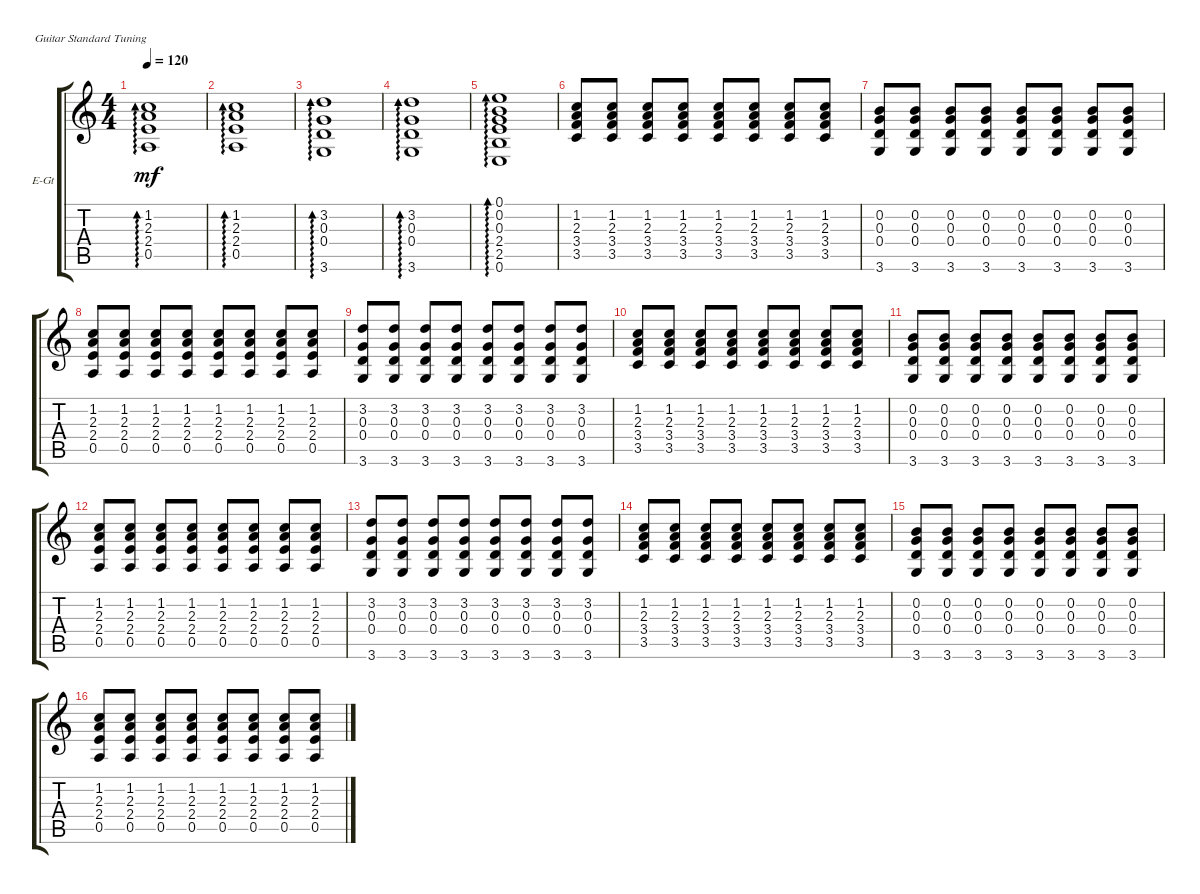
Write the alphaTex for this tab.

\defaultSystemsLayout 4
\bracketExtendMode groupsimilarinstruments
\firstSystemTrackNameOrientation horizontal
\otherSystemsTrackNameOrientation horizontal
\track ("Electric Guitar" "E-Gt") {instrument distortionguitar}
\staff {score tabs}
\tuning (E4 B3 G3 D3 A2 E2)
\ts (4 4)
\tempo 120
\clef g2
\ks c
(1.2 2.3 2.4 0.5).1{ad 0 dy mf} |
(1.2 2.3 2.4 0.5).1{ad 0} |
(3.2 0.3 0.4 3.6).1{ad 0} |
(3.2 0.3 0.4 3.6).1{ad 0} |
(0.6 2.5 2.4 0.3 0.2 0.1).1{ad 0} |
(1.2 2.3 3.4 3.5).8 (3.5 3.4 2.3 1.2).8 (3.5 3.4 2.3 1.2).8 (3.5 3.4 2.3 1.2).8 (3.5 3.4 2.3 1.2).8 (3.5 3.4 2.3 1.2).8 (3.5 3.4 2.3 1.2).8 (3.5 3.4 2.3 1.2).8 |
(0.4 0.3 0.2 3.6).8 (0.2 0.3 0.4 3.6).8 (0.2 0.3 0.4 3.6).8 (0.2 0.3 0.4 3.6).8 (0.2 0.3 0.4 3.6).8 (0.2 0.3 0.4 3.6).8 (0.2 0.3 0.4 3.6).8 (0.2 0.3 0.4 3.6).8 |
(1.2 2.3 2.4 0.5).8 (1.2 2.3 2.4 0.5).8 (1.2 2.3 2.4 0.5).8 (1.2 2.3 2.4 0.5).8 (1.2 2.3 2.4 0.5).8 (1.2 2.3 2.4 0.5).8 (1.2 2.3 2.4 0.5).8 (1.2 2.3 2.4 0.5).8 |
(3.2 0.3 0.4 3.6).8 (3.2 0.3 0.4 3.6).8 (3.2 0.3 0.4 3.6).8 (3.2 0.3 0.4 3.6).8 (3.2 0.3 0.4 3.6).8 (3.2 0.3 0.4 3.6).8 (3.2 0.3 0.4 3.6).8 (3.2 0.3 0.4 3.6).8 |
(1.2 2.3 3.4 3.5).8 (3.5 3.4 2.3 1.2).8 (3.5 3.4 2.3 1.2).8 (3.5 3.4 2.3 1.2).8 (3.5 3.4 2.3 1.2).8 (3.5 3.4 2.3 1.2).8 (3.5 3.4 2.3 1.2).8 (3.5 3.4 2.3 1.2).8 |
(0.4 0.3 0.2 3.6).8 (0.2 0.3 0.4 3.6).8 (0.2 0.3 0.4 3.6).8 (0.2 0.3 0.4 3.6).8 (0.2 0.3 0.4 3.6).8 (0.2 0.3 0.4 3.6).8 (0.2 0.3 0.4 3.6).8 (0.2 0.3 0.4 3.6).8 |
(1.2 2.3 2.4 0.5).8 (1.2 2.3 2.4 0.5).8 (1.2 2.3 2.4 0.5).8 (1.2 2.3 2.4 0.5).8 (1.2 2.3 2.4 0.5).8 (1.2 2.3 2.4 0.5).8 (1.2 2.3 2.4 0.5).8 (1.2 2.3 2.4 0.5).8 |
(3.2 0.3 0.4 3.6).8 (3.2 0.3 0.4 3.6).8 (3.2 0.3 0.4 3.6).8 (3.2 0.3 0.4 3.6).8 (3.2 0.3 0.4 3.6).8 (3.2 0.3 0.4 3.6).8 (3.2 0.3 0.4 3.6).8 (3.2 0.3 0.4 3.6).8 |
(1.2 2.3 3.4 3.5).8 (3.5 3.4 2.3 1.2).8 (3.5 3.4 2.3 1.2).8 (3.5 3.4 2.3 1.2).8 (3.5 3.4 2.3 1.2).8 (3.5 3.4 2.3 1.2).8 (3.5 3.4 2.3 1.2).8 (3.5 3.4 2.3 1.2).8 |
(0.4 0.3 0.2 3.6).8 (0.2 0.3 0.4 3.6).8 (0.2 0.3 0.4 3.6).8 (0.2 0.3 0.4 3.6).8 (0.2 0.3 0.4 3.6).8 (0.2 0.3 0.4 3.6).8 (0.2 0.3 0.4 3.6).8 (0.2 0.3 0.4 3.6).8 |
(1.2 2.3 2.4 0.5).8 (1.2 2.3 2.4 0.5).8 (1.2 2.3 2.4 0.5).8 (1.2 2.3 2.4 0.5).8 (1.2 2.3 2.4 0.5).8 (1.2 2.3 2.4 0.5).8 (1.2 2.3 2.4 0.5).8 (1.2 2.3 2.4 0.5).8
